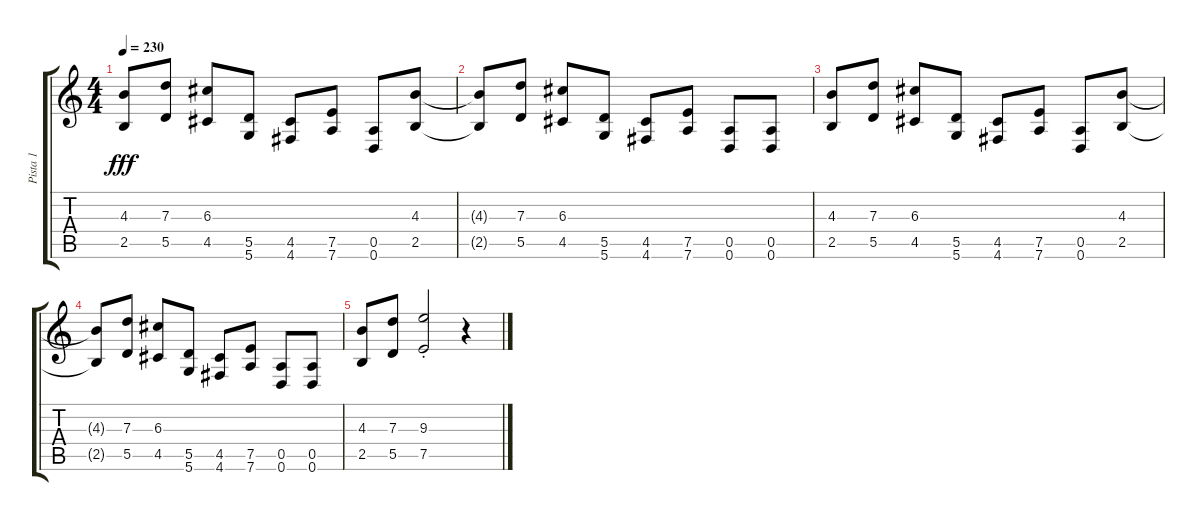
\track ("Pista 1" "Pista 1") {instrument overdrivenguitar}
\staff {score tabs}
\tuning (E4 B3 G3 D3 A2 D2) {hide}
\ts (4 4)
\tempo 230
\clef g2
\ks c
(4.3 2.5).8{dy fff} (7.3 5.5).8 (6.3 4.5).8 (5.5 5.6).8 (4.5 4.6).8 (7.5 7.6).8 (0.5 0.6).8 (4.3 2.5).8 |
(4.3{t} 2.5{t}).8 (7.3 5.5).8 (6.3 4.5).8 (5.5 5.6).8 (4.5 4.6).8 (7.5 7.6).8 (0.5 0.6).8 (0.5 0.6).8 |
(4.3 2.5).8 (7.3 5.5).8 (6.3 4.5).8 (5.5 5.6).8 (4.5 4.6).8 (7.5 7.6).8 (0.5 0.6).8 (4.3 2.5).8 |
(4.3{t} 2.5{t}).8 (7.3 5.5).8 (6.3 4.5).8 (5.5 5.6).8 (4.5 4.6).8 (7.5 7.6).8 (0.5 0.6).8 (0.5 0.6).8 |
(4.3 2.5).8 (7.3 5.5).8 (9.3{st} 7.5{st}).2 r.4
